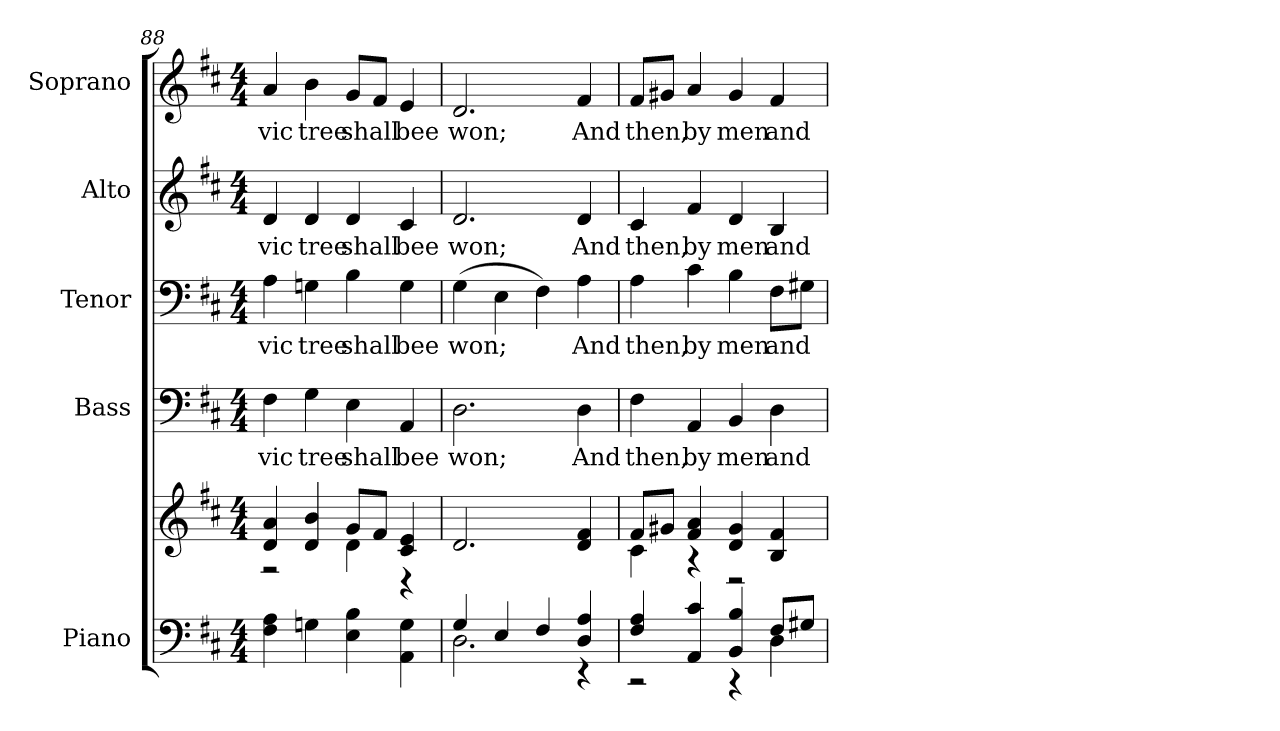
**kern	**kern	**kern	**text	**kern	**text	**kern	**text	**kern	**text
*part5	*part5	*part4	*part4	*part3	*part3	*part2	*part2	*part1	*part1
*staff6	*staff5	*staff4	*staff4	*staff3	*staff3	*staff2	*staff2	*staff1	*staff1
*I"Piano	*	*I"Bass	*	*I"Tenor	*	*I"Alto	*	*I"Soprano	*
*I'Pno.	*	*I'B.	*	*I'T.	*	*I'A.	*	*I'S.	*
!!LO:PB:g=z
*clefF4	*clefG2	*clefF4	*	*clefF4	*	*clefG2	*	*clefG2	*
*k[f#c#]	*k[f#c#]	*k[f#c#]	*	*k[f#c#]	*	*k[f#c#]	*	*k[f#c#]	*
*D:	*D:	*D:	*	*D:	*	*D:	*	*D:	*
*M4/4	*M4/4	*M4/4	*	*M4/4	*	*M4/4	*	*M4/4	*
=88	=88	=88	=88	=88	=88	=88	=88	=88	=88
*	*^	*	*	*	*	*	*	*	*
!	!	!	!	!LO:LY:b:color=#000000	!	!	!	!	!	!
!	!	!	!	!	!	!LO:LY:b:color=#000000	!	!	!	!
!	!	!	!	!	!	!	!	!LO:LY:b:color=#000000	!	!
!	!	!	!	!	!	!	!	!	!	!LO:LY:b:color=#000000
4F#i\ 4Ai	4di/ 4ai	2r	4F#i\	vic	4Ai\	vic	4di/	vic	4ai/	vic
!	!	!	!	!LO:LY:b:color=#000000	!	!	!	!	!	!
!	!	!	!	!	!	!LO:LY:b:color=#000000	!	!	!	!
!	!	!	!	!	!	!	!	!LO:LY:b:color=#000000	!	!
!	!	!	!	!	!	!	!	!	!	!LO:LY:b:color=#000000
4Gni\	4di/ 4bi	.	4Gi\	tree	4Gni\	tree	4di/	tree	4bi\	tree
!	!	!	!	!LO:LY:b:color=#000000	!	!	!	!	!	!
!	!	!	!	!	!	!LO:LY:b:color=#000000	!	!	!	!
!	!	!	!	!	!	!	!	!LO:LY:b:color=#000000	!	!
!	!	!	!	!	!	!	!	!	!	!LO:LY:b:color=#000000
4Ei\ 4Bi	8gi/L	4di\	4Ei\	shall	4Bi\	shall	4di/	shall	8gi/L	shall
.	8f#i/J	.	.	.	.	.	.	.	8f#i/J	.
!	!	!	!	!LO:LY:b:color=#000000	!	!	!	!	!	!
!	!	!	!	!	!	!LO:LY:b:color=#000000	!	!	!	!
!	!	!	!	!	!	!	!	!LO:LY:b:color=#000000	!	!
!	!	!	!	!	!	!	!	!	!	!LO:LY:b:color=#000000
4AAi\ 4Gi	4c#i/ 4ei	4r	4AAi/	bee	4Gi\	bee	4c#i/	bee	4ei/	bee
*	*v	*v	*	*	*	*	*	*	*	*
=89	=89	=89	=89	=89	=89	=89	=89	=89	=89
*^	*	*	*	*	*	*	*	*	*
*	*	*^	*	*	*	*	*	*	*	*
!	!	!	!	!	!LO:LY:b:color=#000000	!	!	!	!	!	!
*	*	*v	*v	*	*	*	*	*	*	*	*
*	*	*^	*	*	*	*	*	*	*	*
!	!	!	!	!	!	!	!LO:LY:b:color=#000000	!	!	!	!
*	*	*v	*v	*	*	*	*	*	*	*	*
*	*	*^	*	*	*	*	*	*	*	*
!	!	!	!	!	!	!	!	!	!LO:LY:b:color=#000000	!	!
*	*	*v	*v	*	*	*	*	*	*	*	*
*	*	*^	*	*	*	*	*	*	*	*
!	!	!	!	!	!	!	!	!	!	!	!LO:LY:b:color=#000000
*	*	*v	*v	*	*	*	*	*	*	*	*
4Gi/	2.Di\	2.di/	2.Di\	won;	(4Gi\	won;	2.di/	won;	2.di/	won;
4Ei/	.	.	.	.	4Ei\	.	.	.	.	.
4F#i/	.	.	.	.	4F#i\)	.	.	.	.	.
!	!	!	!	!LO:LY:b:color=#000000	!	!	!	!	!	!
!	!	!	!	!	!	!LO:LY:b:color=#000000	!	!	!	!
!	!	!	!	!	!	!	!	!LO:LY:b:color=#000000	!	!
!	!	!	!	!	!	!	!	!	!	!LO:LY:b:color=#000000
4Di/ 4Ai	4r	4di/ 4f#i	4Di\	And	4Ai\	And	4di/	And	4f#i/	And
!!LO:PB:g=z
=90	=90	=90	=90	=90	=90	=90	=90	=90	=90	=90
*	*	*^	*	*	*	*	*	*	*	*
!	!	!	!	!	!LO:LY:b:color=#000000	!	!	!	!	!	!
!	!	!	!	!	!	!	!LO:LY:b:color=#000000	!	!	!	!
!	!	!	!	!	!	!	!	!	!LO:LY:b:color=#000000	!	!
!	!	!	!	!	!	!	!	!	!	!	!LO:LY:b:color=#000000
4F#i/ 4Ai	2r	8f#i/L	4c#i\	4F#i\	then,	4Ai\	then,	4c#i/	then,	8f#i/L	then,
.	.	8g#Xi/J	.	.	.	.	.	.	.	8g#Xi/J	.
!	!	!	!	!	!LO:LY:b:color=#000000	!	!	!	!	!	!
!	!	!	!	!	!	!	!LO:LY:b:color=#000000	!	!	!	!
!	!	!	!	!	!	!	!	!	!LO:LY:b:color=#000000	!	!
!	!	!	!	!	!	!	!	!	!	!	!LO:LY:b:color=#000000
4AAi/ 4c#i	.	4f#i/ 4ai	4r	4AAi/	by	4c#i\	by	4f#i/	by	4ai/	by
!	!	!	!	!	!LO:LY:b:color=#000000	!	!	!	!	!	!
!	!	!	!	!	!	!	!LO:LY:b:color=#000000	!	!	!	!
!	!	!	!	!	!	!	!	!	!LO:LY:b:color=#000000	!	!
!	!	!	!	!	!	!	!	!	!	!	!LO:LY:b:color=#000000
4BBi/ 4Bi	4r	4di/ 4g#i	2r	4BBi/	men	4Bi\	men	4di/	men	4g#i/	men
!	!	!	!	!	!LO:LY:b:color=#000000	!	!	!	!	!	!
!	!	!	!	!	!	!	!LO:LY:b:color=#000000	!	!	!	!
!	!	!	!	!	!	!	!	!	!LO:LY:b:color=#000000	!	!
!	!	!	!	!	!	!	!	!	!	!	!LO:LY:b:color=#000000
8F#i/L	4Di\	4Bi/ 4f#i	.	4Di\	and	8F#i\L	and	4Bi/	and	4f#i/	and
8G#Xi/J	.	.	.	.	.	8G#Xi\J	.	.	.	.	.
*v	*v	*	*	*	*	*	*	*	*	*	*
*	*v	*v	*	*	*	*	*	*	*	*
=	=	=	=	=	=	=	=	=	=
*-	*-	*-	*-	*-	*-	*-	*-	*-	*-
